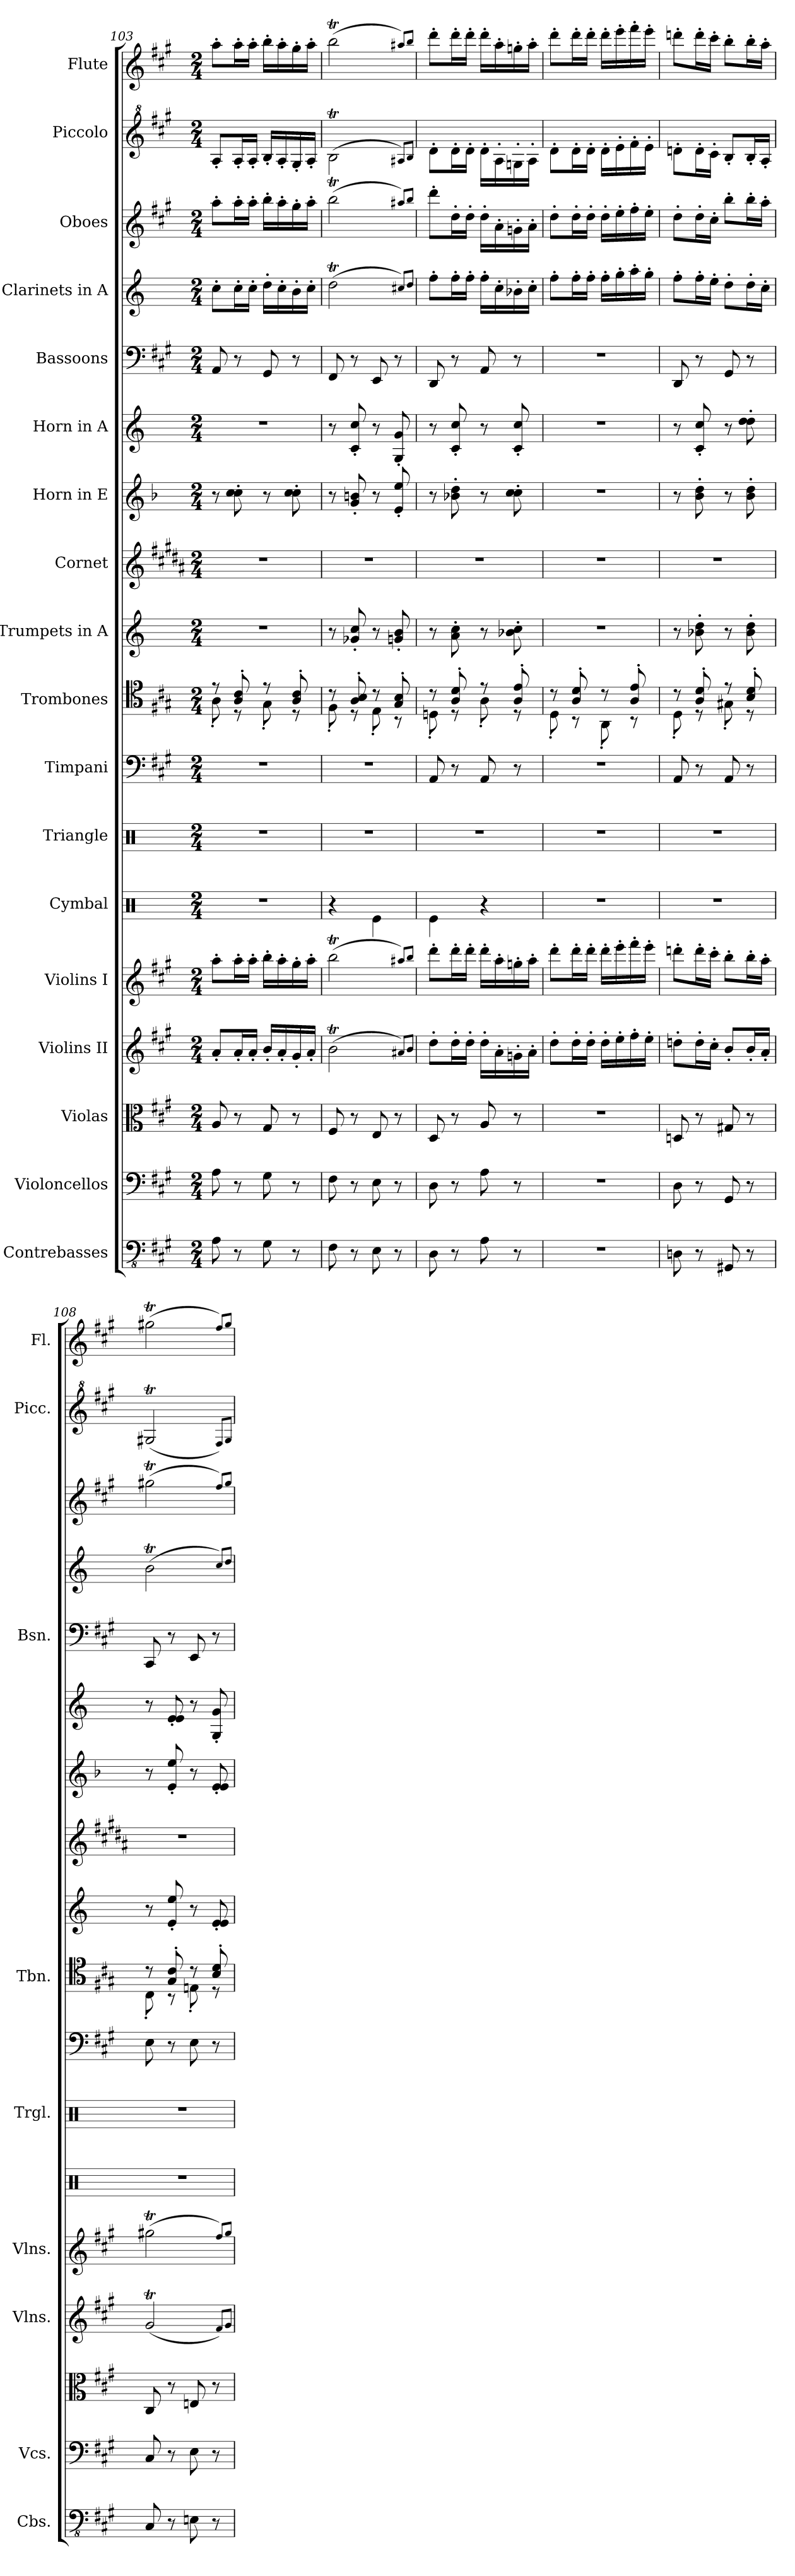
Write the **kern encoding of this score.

**kern	**kern	**kern	**kern	**kern	**kern	**kern	**kern	**kern	**kern	**kern	**kern	**kern	**kern	**kern	**kern	**kern	**kern
*part18	*part17	*part16	*part15	*part14	*part13	*part12	*part11	*part10	*part9	*part8	*part7	*part6	*part5	*part4	*part3	*part2	*part1
*staff18	*staff17	*staff16	*staff15	*staff14	*staff13	*staff12	*staff11	*staff10	*staff9	*staff8	*staff7	*staff6	*staff5	*staff4	*staff3	*staff2	*staff1
*I"Contrebasses	*I"Violoncellos	*I"Violas	*I"Violins II	*I"Violins I	*I"Cymbal	*I"Triangle	*I"Timpani	*I"Trombones	*I"Trumpets in A	*I"Cornet	*I"Horn in E	*I"Horn in A	*I"Bassoons	*I"Clarinets in A	*I"Oboes	*I"Piccolo	*I"Flute
*I'Cbs.	*I'Vcs.	*	*I'Vlns.	*I'Vlns.	*	*I'Trgl.	*	*I'Tbn.	*	*	*	*	*I'Bsn.	*	*	*I'Picc.	*I'Fl.
*clefFv4	*clefF4	*clefC3	*clefG2	*clefG2	*clefX	*clefX	*clefF4	*clefC4	*clefG2	*clefG2	*clefG2	*clefG2	*clefF4	*clefG2	*clefG2	*clefG^2	*clefG2
*	*	*	*	*	*	*	*	*	*ITrd2c3	*ITrd1c2	*ITrd5c8	*ITrd2c3	*	*ITrd2c3	*	*ITrd-7c-12	*
*k[f#c#g#]	*k[f#c#g#]	*k[f#c#g#]	*k[f#c#g#]	*k[f#c#g#]	*k[]	*k[]	*k[f#c#g#]	*k[f#c#g#]	*k[f#c#g#]	*k[f#c#g#]	*k[f#c#g#]	*k[f#c#g#]	*k[f#c#g#]	*k[f#c#g#]	*k[f#c#g#]	*k[f#c#g#]	*k[f#c#g#]
*M2/4	*M2/4	*M2/4	*M2/4	*M2/4	*M2/4	*M2/4	*M2/4	*M2/4	*M2/4	*M2/4	*M2/4	*M2/4	*M2/4	*M2/4	*M2/4	*M2/4	*M2/4
=103	=103	=103	=103	=103	=103	=103	=103	=103	=103	=103	=103	=103	=103	=103	=103	=103	=103
*	*	*	*	*	*	*	*	*^	*	*	*	*	*	*	*	*	*
8AA\	8A\	8A/	8a'/L	8aa'\L	2r	2r	2r	8r	8A'\	2r	2r	8r	2r	8AA/	8a'\L	8aa'\L	8aa'/L	8aa'\L
8r	8r	8r	16a'/L	16aa'\L	.	.	.	8A/' 8c#/'	8r	.	.	8e\' 8e\'	.	8r	16a'\L	16aa'\L	16aa'/L	16aa'\L
.	.	.	16a'/JJ	16aa'\JJ	.	.	.	.	.	.	.	.	.	.	16a'\JJ	16aa'\JJ	16aa'/JJ	16aa'\JJ
8GG#\	8G#\	8G#/	16b'/LL	16bb'\LL	.	.	.	8r	8G#'\	.	.	8r	.	8GG#/	16b'\LL	16bb'\LL	16bb'/LL	16bb'\LL
.	.	.	16a'/	16aa'\	.	.	.	.	.	.	.	.	.	.	16a'\	16aa'\	16aa'/	16aa'\
8r	8r	8r	16g#'/	16gg#'\	.	.	.	8A/' 8c#/'	8r	.	.	8e\' 8e\'	.	8r	16g#'\	16gg#'\	16gg#'/	16gg#'\
.	.	.	16a'/JJ	16aa'\JJ	.	.	.	.	.	.	.	.	.	.	16a'\JJ	16aa'\JJ	16aa'/JJ	16aa'\JJ
=104	=104	=104	=104	=104	=104	=104	=104	=104	=104	=104	=104	=104	=104	=104	=104	=104	=104	=104
8FF#\	8F#\	8F#/	(>2bT\	(>2bbT\	4r	2r	2r	8r	8F#'\	8r	2r	8r	8r	8FF#/	(>2bT\	(>2bbT\	(>2bbT\	(>2bbT\
8r	8r	8r	.	.	.	.	.	8A/' 8B/'	8r	8e-X/' 8a/'	.	8B/' 8d#X/'	8A/' 8a/'	8r	.	.	.	.
8EE\	8E\	8E/	.	.	4Re\	.	.	8r	8E'\	8r	.	8r	8r	8EE/	.	.	.	.
8r	8r	8r	.	.	.	.	.	8G#/' 8B/'	8r	8en/' 8g#/'	.	8G#/' 8g#/'	8E/' 8e/'	8r	.	.	.	.
.	.	.	8qa#X/L)	8qaa#X/L)	.	.	.	.	.	.	.	.	.	.	8qa#X/L)	8qaa#X/L)	8qaa#X/L)	8qaa#X/L)
.	.	.	8qb/J	8qbb/J	.	.	.	.	.	.	.	.	.	.	8qb/J	8qbb/J	8qbb/J	8qbb/J
=105	=105	=105	=105	=105	=105	=105	=105	=105	=105	=105	=105	=105	=105	=105	=105	=105	=105	=105
8DD\	8D\	8D/	8dd'\L	8ddd'\L	4Re\	2r	8AA/	8r	8Dn'\	8r	2r	8r	8r	8DD/	8dd'\L	8ddd'\L	8ddd'\L	8ddd'\L
8r	8r	8r	16dd'\L	16ddd'\L	.	.	8r	8A/' 8d/'	8r	8f#\' 8a\'	.	8dn\' 8f#\'	8A/' 8a/'	8r	16dd'\L	16dd'\L	16ddd'\L	16ddd'\L
.	.	.	16dd'\JJ	16ddd'\JJ	.	.	.	.	.	.	.	.	.	.	16dd'\JJ	16dd'\JJ	16ddd'\JJ	16ddd'\JJ
8AA\	8A\	8A/	16dd'\LL	16ddd'\LL	4r	.	8AA/	8r	8A'\	8r	.	8r	8r	8AA/	16dd'\LL	16dd'\LL	16ddd'\LL	16ddd'\LL
.	.	.	16a'\	16aa'\	.	.	.	.	.	.	.	.	.	.	16a'\	16a'\	16aa'\	16aa'\
8r	8r	8r	16gn'\	16ggn'\	.	.	8r	8A/' 8e/'	8r	8gn\' 8a\'	.	8e\' 8e\'	8A/' 8a/'	8r	16gn'\	16gn'\	16ggn'\	16ggn'\
.	.	.	16a'\JJ	16aa'\JJ	.	.	.	.	.	.	.	.	.	.	16a'\JJ	16a'\JJ	16aa'\JJ	16aa'\JJ
!!LO:PB:g=z
=106	=106	=106	=106	=106	=106	=106	=106	=106	=106	=106	=106	=106	=106	=106	=106	=106	=106	=106
2r	2r	2r	8dd'\L	8ddd'\L	2r	2r	2r	8r	8D'\	2r	2r	2r	2r	2r	8dd'\L	8dd'\L	8ddd'\L	8ddd'\L
.	.	.	16dd'\L	16ddd'\L	.	.	.	8A/' 8d/'	8r	.	.	.	.	.	16dd'\L	16dd'\L	16ddd'\L	16ddd'\L
.	.	.	16dd'\JJ	16ddd'\JJ	.	.	.	.	.	.	.	.	.	.	16dd'\JJ	16dd'\JJ	16ddd'\JJ	16ddd'\JJ
.	.	.	16dd'\LL	16ddd'\LL	.	.	.	8r	8AA'\	.	.	.	.	.	16dd'\LL	16dd'\LL	16ddd'\LL	16ddd'\LL
.	.	.	16ee'\	16eee'\	.	.	.	.	.	.	.	.	.	.	16ee'\	16ee'\	16eee'\	16eee'\
.	.	.	16ff#'\	16fff#'\	.	.	.	8A/' 8e/'	8r	.	.	.	.	.	16ff#'\	16ff#'\	16fff#'\	16fff#'\
.	.	.	16ee'\JJ	16eee'\JJ	.	.	.	.	.	.	.	.	.	.	16ee'\JJ	16ee'\JJ	16eee'\JJ	16eee'\JJ
=107	=107	=107	=107	=107	=107	=107	=107	=107	=107	=107	=107	=107	=107	=107	=107	=107	=107	=107
8DDn\	8D\	8Dn/	8ddn'\L	8dddn'\L	2r	2r	8AA/	8r	8D'\	8r	2r	8r	8r	8DD/	8dd'\L	8dd'\L	8dddn'\L	8dddn'\L
8r	8r	8r	16dd'\L	16ddd'\L	.	.	8r	8A/' 8d/'	8r	8gn\' 8b\'	.	8d\' 8f#\'	8A/' 8a/'	8r	16dd'\L	16dd'\L	16ddd'\L	16ddd'\L
.	.	.	16cc#'\JJ	16ccc#'\JJ	.	.	.	.	.	.	.	.	.	.	16cc#'\JJ	16cc#'\JJ	16ccc#'\JJ	16ccc#'\JJ
8GGG#X/	8GG#/	8G#X/	8b'/L	8bb'\L	.	.	8AA/	8r	8G#X'\	8r	.	8r	8r	8GG#/	8b'\L	8bb'\L	8bb'/L	8bb'\L
8r	8r	8r	16b'/L	16bb'\L	.	.	8r	8B/' 8d/'	8r	8g\' 8b\'	.	8d\' 8f#\'	8b\' 8b\'	8r	16b'\L	16bb'\L	16bb'/L	16bb'\L
.	.	.	16a'/JJ	16aa'\JJ	.	.	.	.	.	.	.	.	.	.	16a'\JJ	16aa'\JJ	16aa'/JJ	16aa'\JJ
=108	=108	=108	=108	=108	=108	=108	=108	=108	=108	=108	=108	=108	=108	=108	=108	=108	=108	=108
8CC#/	8C#/	8C#/	(<2g#t/	(>2gg#Xt\	2r	2r	8E\	8r	8C#'\	8r	2r	8r	8r	8CC#/	(>2g#t\	(>2gg#Xt\	(<2gg#Xt/	(>2gg#Xt\
8r	8r	8r	.	.	.	.	8r	8G#/' 8c#/'	8r	8c#/' 8cc#/'	.	8G#/' 8g#/'	8c#/' 8c#/'	8r	.	.	.	.
8EEn\	8E\	8En/	.	.	.	.	8E\	8r	8En'\	8r	.	8r	8r	8EE/	.	.	.	.
8r	8r	8r	.	.	.	.	8r	8B/' 8d/'	8r	8c#/' 8c#/'	.	8G#/' 8G#/'	8E/' 8e/'	8r	.	.	.	.
*	*	*	*	*	*	*	*	*v	*v	*	*	*	*	*	*	*	*	*
.	.	.	8qf#/L)	8qff#/L)	.	.	.	.	.	.	.	.	.	8qa/L)	8qff#/L)	8qff#/L)	8qff#/L)
.	.	.	8qg#/J	8qgg#/J	.	.	.	.	.	.	.	.	.	8qb/J	8qgg#/J	8qgg#/J	8qgg#/J
=	=	=	=	=	=	=	=	=	=	=	=	=	=	=	=	=	=
*-	*-	*-	*-	*-	*-	*-	*-	*-	*-	*-	*-	*-	*-	*-	*-	*-	*-
